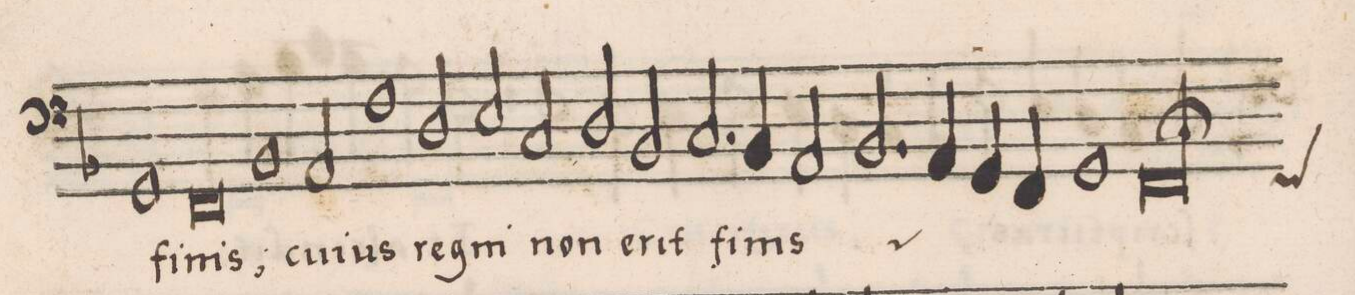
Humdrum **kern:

**kern	**text
*I"BASSVS	*
*clefF4	*
*k[b-]	*
*M2/1	*
1GG	fi-
0FF	-nis;
=147-	=147-
1BB-	cu-
=148-	=148-
2AA/	-ius
1F	re-
2D/	-gni
=149-	=149-
2E/	.
2C/	non
2D/	e-
2BB-/	-rit
=150-	=150-
2.C/	fi-
4BB-/	.
2AA/	-nis
2.BB-/	.
=151-	=151-
4AA/	.
4GG/	.
4FF/	.
1GG	.
=152-	=152-
*custos:FF	*
0FF;	.
*-	*-
